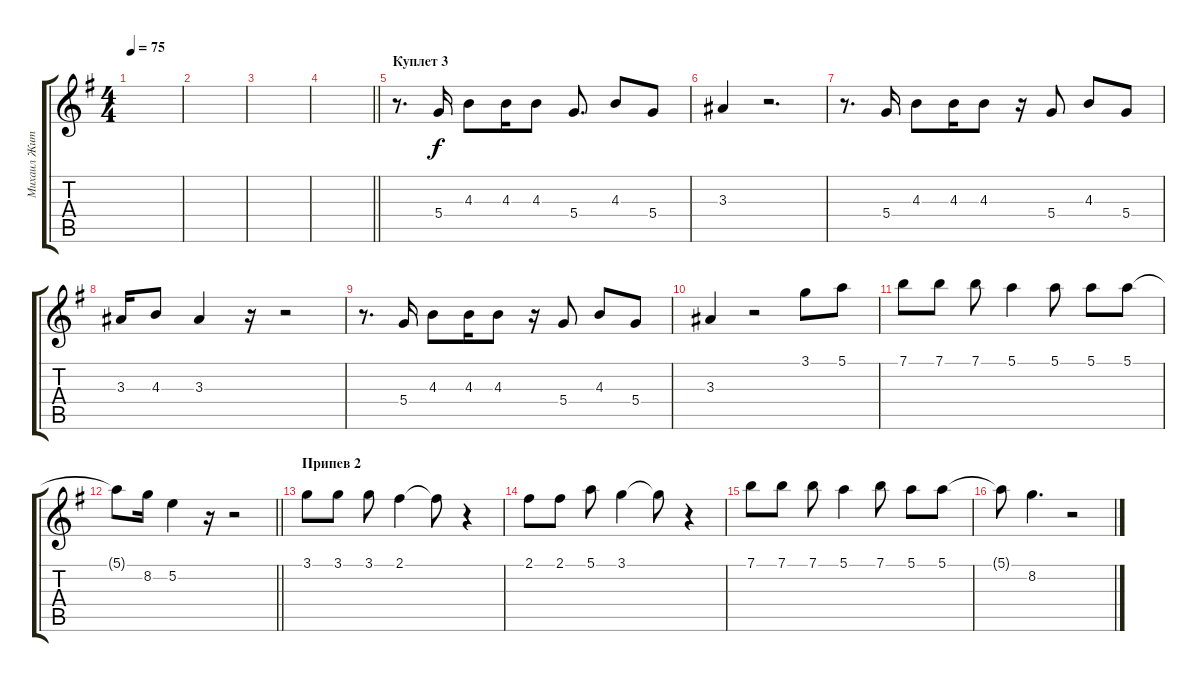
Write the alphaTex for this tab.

\track ("Михаил Житняков" "Михаил Жит") {instrument overdrivenguitar}
\staff {score tabs}
\tuning (E4 B3 G3 D3 A2 E2) {hide}
\ts (4 4)
\tempo 75
\clef g2
\ks eminor
|
|
|
\barLineRight lightlight
|
\section ("" "Куплет 3")
r.8{d} 5.4.16 4.3.8 4.3.16 4.3.8 5.4.8{d} 4.3.8 5.4.8 |
3.3.4 r.2{d} |
r.8{d} 5.4.16 4.3.8 4.3.16 4.3.8 r.16 5.4.8 4.3.8 5.4.8 |
3.3.16 4.3.8 3.3.4 r.16 r.2 |
r.8{d} 5.4.16 4.3.8 4.3.16 4.3.8 r.16 5.4.8 4.3.8 5.4.8 |
3.3.4 r.2 3.1.8 5.1.8 |
7.1.8 7.1.8 7.1.8 5.1.4 5.1.8 5.1.8 5.1.8 |
\barLineRight lightlight
5.1{t}.8 8.2.16 5.2.4 r.16 r.2 |
\section ("" "Припев 2")
3.1.8 3.1.8 3.1.8 2.1.4 2.1{t}.8 r.4 |
2.1.8 2.1.8 5.1.8 3.1.4 3.1{t}.8 r.4 |
7.1.8 7.1.8 7.1.8 5.1.4 7.1.8 5.1.8 5.1.8 |
5.1{t}.8 8.2.4{d} r.2
